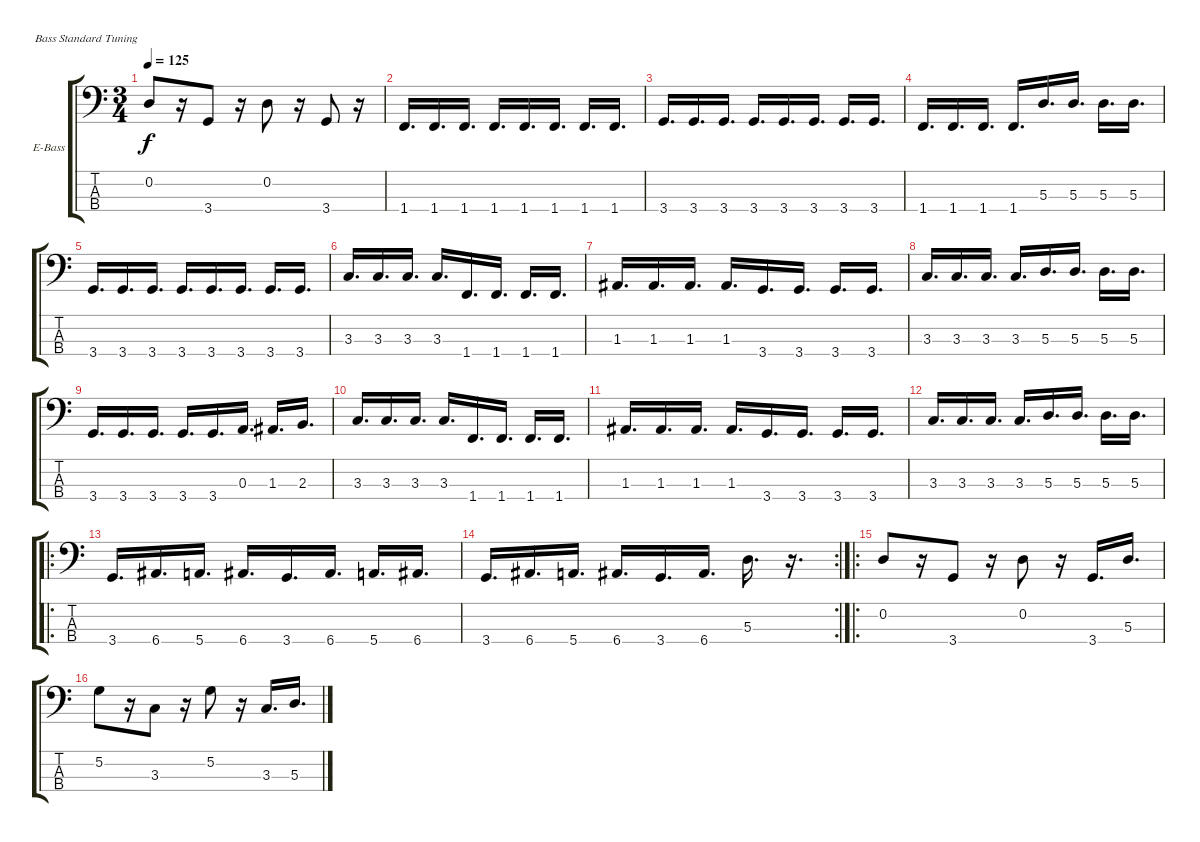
\defaultSystemsLayout 4
\bracketExtendMode groupsimilarinstruments
\firstSystemTrackNameOrientation horizontal
\otherSystemsTrackNameOrientation horizontal
\track ("Electric Bass" "E-Bass") {instrument electricbassfinger}
\staff {score tabs}
\tuning (G2 D2 A1 E1)
\ts (3 4)
\tempo 125
\clef f4
\ks c
0.2.8{dy f} r.16 3.4.8 r.16 0.2.8 r.16 3.4.8 r.16 |
\scale
0.322917 1.4.16{d} 1.4.16{d} 1.4.16{d} 1.4.16{d} 1.4.16{d} 1.4.16{d} 1.4.16{d} 1.4.16{d} |
\scale
0.333333 3.4.16{d} 3.4.16{d} 3.4.16{d} 3.4.16{d} 3.4.16{d} 3.4.16{d} 3.4.16{d} 3.4.16{d} |
\scale
0.333333 1.4.16{d} 1.4.16{d} 1.4.16{d} 1.4.16{d} 5.3.16{d} 5.3.16{d} 5.3.16{d} 5.3.16{d} |
\scale
0.333333 3.4.16{d} 3.4.16{d} 3.4.16{d} 3.4.16{d} 3.4.16{d} 3.4.16{d} 3.4.16{d} 3.4.16{d} |
\scale
0.333333 3.3.16{d} 3.3.16{d} 3.3.16{d} 3.3.16{d} 1.4.16{d} 1.4.16{d} 1.4.16{d} 1.4.16{d} |
\scale
0.333333 1.3.16{d} 1.3.16{d} 1.3.16{d} 1.3.16{d} 3.4.16{d} 3.4.16{d} 3.4.16{d} 3.4.16{d} |
\scale
0.333333 3.3.16{d} 3.3.16{d} 3.3.16{d} 3.3.16{d} 5.3.16{d} 5.3.16{d} 5.3.16{d} 5.3.16{d} |
\scale
0.333333 3.4.16{d} 3.4.16{d} 3.4.16{d} 3.4.16{d} 3.4.16{d} 0.3.16{d} 1.3.16{d} 2.3.16{d} |
\scale
0.333333 3.3.16{d} 3.3.16{d} 3.3.16{d} 3.3.16{d} 1.4.16{d} 1.4.16{d} 1.4.16{d} 1.4.16{d} |
\scale
0.333333 1.3.16{d} 1.3.16{d} 1.3.16{d} 1.3.16{d} 3.4.16{d} 3.4.16{d} 3.4.16{d} 3.4.16{d} |
\scale
0.303922 3.3.16{d} 3.3.16{d} 3.3.16{d} 3.3.16{d} 5.3.16{d} 5.3.16{d} 5.3.16{d} 5.3.16{d} |
\ro
\scale
0.362745 3.4.16{d} 6.4.16{d} 5.4.16{d} 6.4.16{d} 3.4.16{d} 6.4.16{d} 5.4.16{d} 6.4.16{d} |
\rc 2
\scale
0.333333 3.4.16{d} 6.4.16{d} 5.4.16{d} 6.4.16{d} 3.4.16{d} 6.4.16{d} 5.3.16{d} r.16{d} |
\ro
\scale
0.373737 0.2.8 r.16 3.4.8 r.16 0.2.8 r.16 3.4.16{d} 5.3.16{d} |
\scale
0.313131 5.2.8 r.16 3.3.8 r.16 5.2.8 r.16 3.3.16{d} 5.3.16{d}
